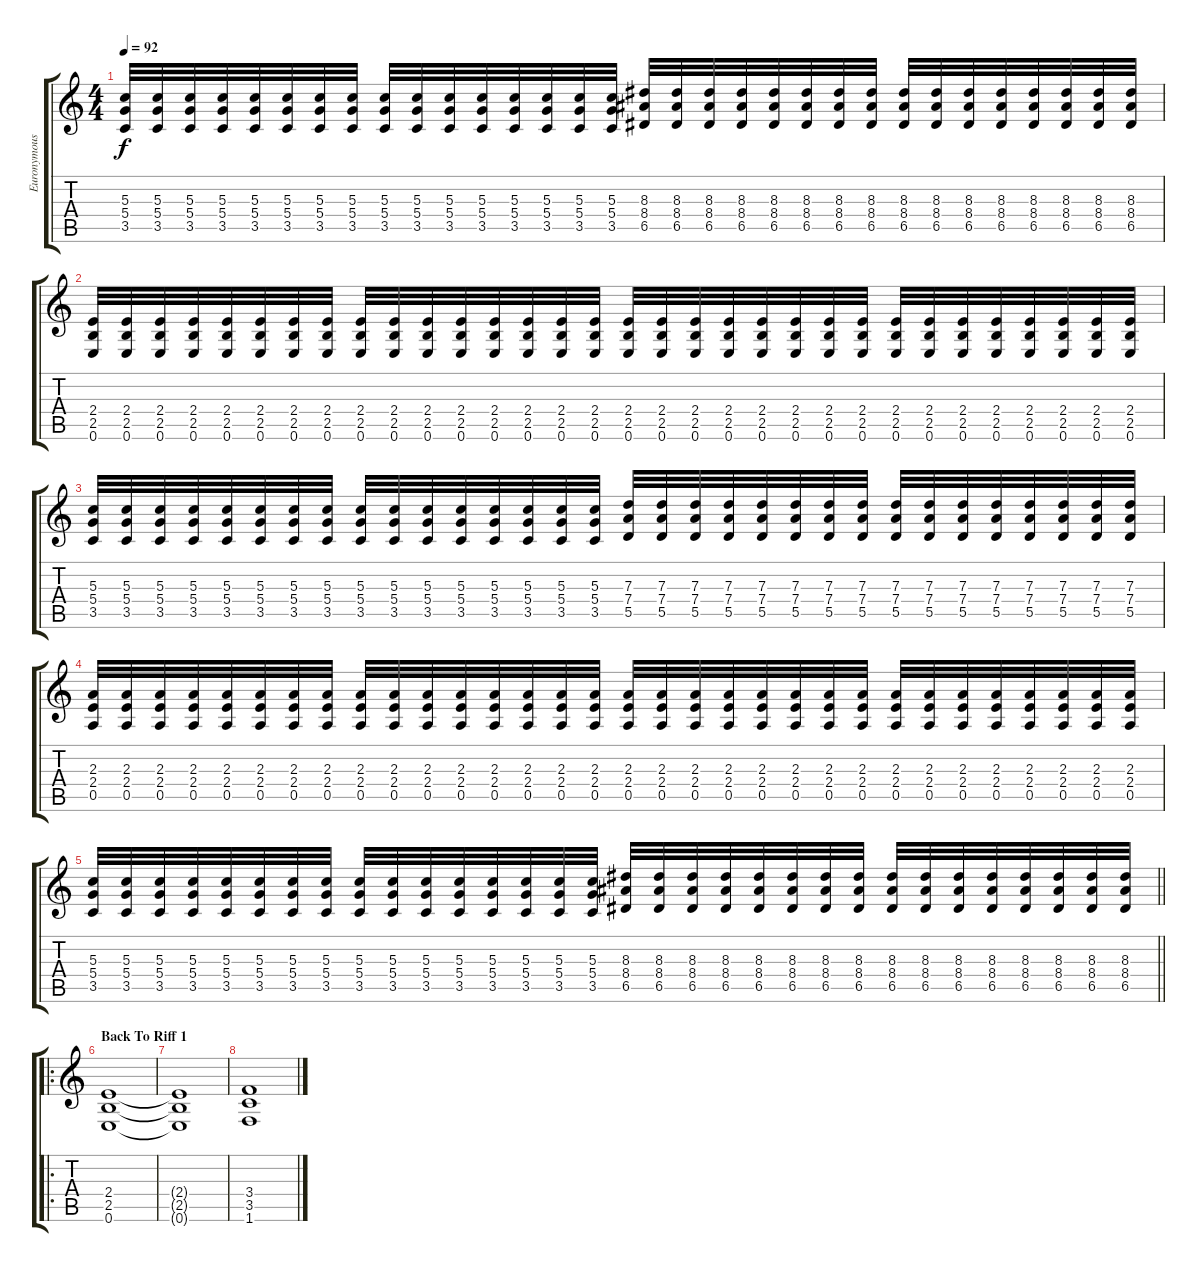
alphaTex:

\track ("Euronymous Rhythm" "Euronymous") {instrument distortionguitar}
\staff {score tabs}
\tuning (E4 B3 G3 D3 A2 E2) {hide}
\ts (4 4)
\tempo 92
\clef g2
\ks c
(5.3 5.4 3.5).32{dy f} (5.3 5.4 3.5).32 (5.3 5.4 3.5).32 (5.3 5.4 3.5).32 (5.3 5.4 3.5).32 (5.3 5.4 3.5).32 (5.3 5.4 3.5).32 (5.3 5.4 3.5).32 (5.3 5.4 3.5).32 (5.3 5.4 3.5).32 (5.3 5.4 3.5).32 (5.3 5.4 3.5).32 (5.3 5.4 3.5).32 (5.3 5.4 3.5).32 (5.3 5.4 3.5).32 (5.3 5.4 3.5).32 (8.3 8.4 6.5).32 (8.3 8.4 6.5).32 (8.3 8.4 6.5).32 (8.3 8.4 6.5).32 (8.3 8.4 6.5).32 (8.3 8.4 6.5).32 (8.3 8.4 6.5).32 (8.3 8.4 6.5).32 (8.3 8.4 6.5).32 (8.3 8.4 6.5).32 (8.3 8.4 6.5).32 (8.3 8.4 6.5).32 (8.3 8.4 6.5).32 (8.3 8.4 6.5).32 (8.3 8.4 6.5).32 (8.3 8.4 6.5).32 |
(2.4 2.5 0.6).32 (2.4 2.5 0.6).32 (2.4 2.5 0.6).32 (2.4 2.5 0.6).32 (2.4 2.5 0.6).32 (2.4 2.5 0.6).32 (2.4 2.5 0.6).32 (2.4 2.5 0.6).32 (2.4 2.5 0.6).32 (2.4 2.5 0.6).32 (2.4 2.5 0.6).32 (2.4 2.5 0.6).32 (2.4 2.5 0.6).32 (2.4 2.5 0.6).32 (2.4 2.5 0.6).32 (2.4 2.5 0.6).32 (2.4 2.5 0.6).32 (2.4 2.5 0.6).32 (2.4 2.5 0.6).32 (2.4 2.5 0.6).32 (2.4 2.5 0.6).32 (2.4 2.5 0.6).32 (2.4 2.5 0.6).32 (2.4 2.5 0.6).32 (2.4 2.5 0.6).32 (2.4 2.5 0.6).32 (2.4 2.5 0.6).32 (2.4 2.5 0.6).32 (2.4 2.5 0.6).32 (2.4 2.5 0.6).32 (2.4 2.5 0.6).32 (2.4 2.5 0.6).32 |
(5.3 5.4 3.5).32 (5.3 5.4 3.5).32 (5.3 5.4 3.5).32 (5.3 5.4 3.5).32 (5.3 5.4 3.5).32 (5.3 5.4 3.5).32 (5.3 5.4 3.5).32 (5.3 5.4 3.5).32 (5.3 5.4 3.5).32 (5.3 5.4 3.5).32 (5.3 5.4 3.5).32 (5.3 5.4 3.5).32 (5.3 5.4 3.5).32 (5.3 5.4 3.5).32 (5.3 5.4 3.5).32 (5.3 5.4 3.5).32 (7.3 7.4 5.5).32 (7.3 7.4 5.5).32 (7.3 7.4 5.5).32 (7.3 7.4 5.5).32 (7.3 7.4 5.5).32 (7.3 7.4 5.5).32 (7.3 7.4 5.5).32 (7.3 7.4 5.5).32 (7.3 7.4 5.5).32 (7.3 7.4 5.5).32 (7.3 7.4 5.5).32 (7.3 7.4 5.5).32 (7.3 7.4 5.5).32 (7.3 7.4 5.5).32 (7.3 7.4 5.5).32 (7.3 7.4 5.5).32 |
(2.3 2.4 0.5).32 (2.3 2.4 0.5).32 (2.3 2.4 0.5).32 (2.3 2.4 0.5).32 (2.3 2.4 0.5).32 (2.3 2.4 0.5).32 (2.3 2.4 0.5).32 (2.3 2.4 0.5).32 (2.3 2.4 0.5).32 (2.3 2.4 0.5).32 (2.3 2.4 0.5).32 (2.3 2.4 0.5).32 (2.3 2.4 0.5).32 (2.3 2.4 0.5).32 (2.3 2.4 0.5).32 (2.3 2.4 0.5).32 (2.3 2.4 0.5).32 (2.3 2.4 0.5).32 (2.3 2.4 0.5).32 (2.3 2.4 0.5).32 (2.3 2.4 0.5).32 (2.3 2.4 0.5).32 (2.3 2.4 0.5).32 (2.3 2.4 0.5).32 (2.3 2.4 0.5).32 (2.3 2.4 0.5).32 (2.3 2.4 0.5).32 (2.3 2.4 0.5).32 (2.3 2.4 0.5).32 (2.3 2.4 0.5).32 (2.3 2.4 0.5).32 (2.3 2.4 0.5).32 |
\barLineRight lightlight
(5.3 5.4 3.5).32 (5.3 5.4 3.5).32 (5.3 5.4 3.5).32 (5.3 5.4 3.5).32 (5.3 5.4 3.5).32 (5.3 5.4 3.5).32 (5.3 5.4 3.5).32 (5.3 5.4 3.5).32 (5.3 5.4 3.5).32 (5.3 5.4 3.5).32 (5.3 5.4 3.5).32 (5.3 5.4 3.5).32 (5.3 5.4 3.5).32 (5.3 5.4 3.5).32 (5.3 5.4 3.5).32 (5.3 5.4 3.5).32 (8.3 8.4 6.5).32 (8.3 8.4 6.5).32 (8.3 8.4 6.5).32 (8.3 8.4 6.5).32 (8.3 8.4 6.5).32 (8.3 8.4 6.5).32 (8.3 8.4 6.5).32 (8.3 8.4 6.5).32 (8.3 8.4 6.5).32 (8.3 8.4 6.5).32 (8.3 8.4 6.5).32 (8.3 8.4 6.5).32 (8.3 8.4 6.5).32 (8.3 8.4 6.5).32 (8.3 8.4 6.5).32 (8.3 8.4 6.5).32 |
\ro
\section ("" "Back To Riff 1")
(2.4 2.5 0.6).1 |
(2.4{t} 2.5{t} 0.6{t}).1 |
(3.4 3.5 1.6).1
